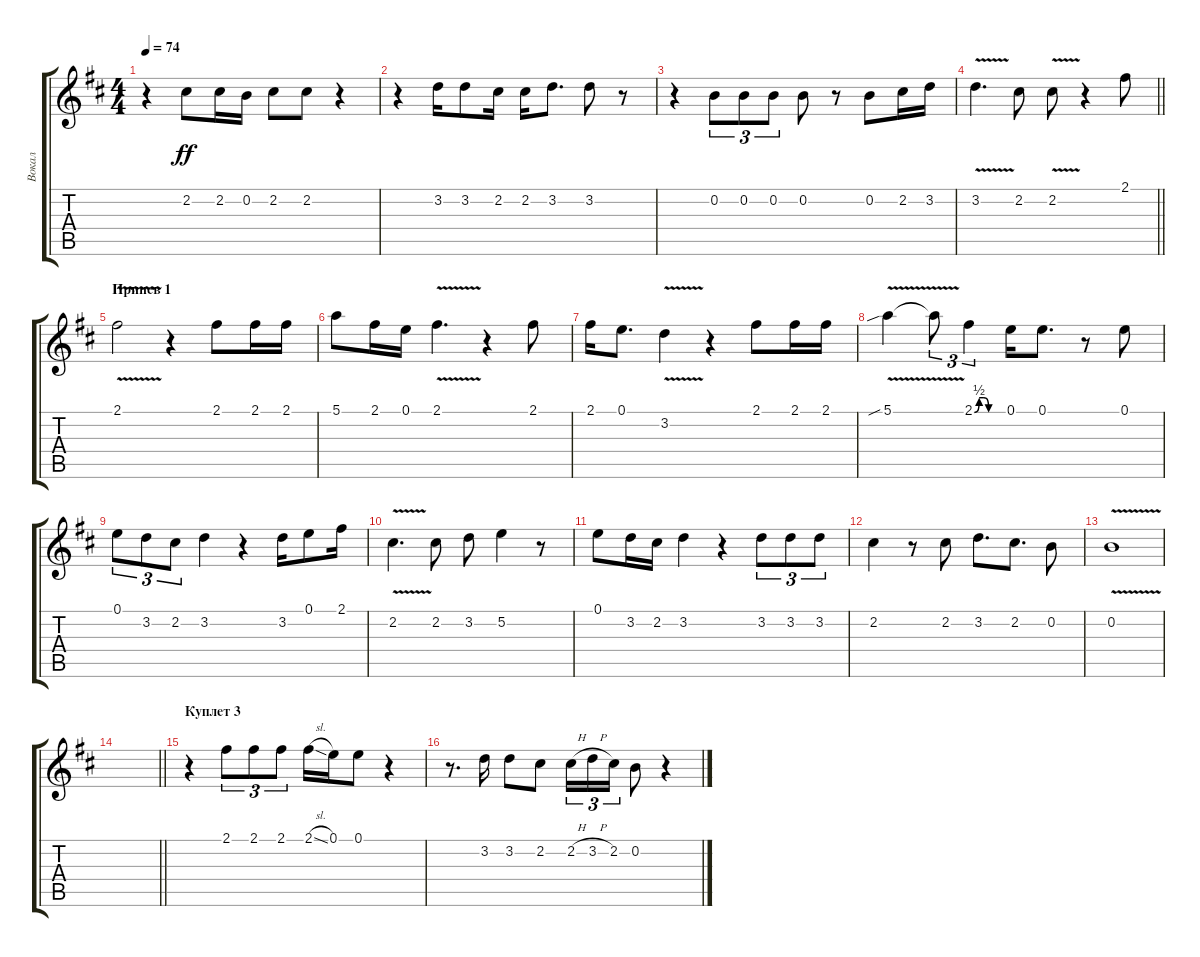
\track ("Вокал" "Вокал") {instrument overdrivenguitar}
\staff {score tabs}
\tuning (E4 B3 G3 D3 A2 E2) {hide}
\ts (4 4)
\tempo 74
\clef g2
\ks bminor
r.4{dy ff} 2.2.8 2.2.16 0.2.16 2.2.8 2.2.8 r.4 |
r.4 3.2.16 3.2.8 2.2.16 2.2.16 3.2.8{d} 3.2.8 r.8 |
r.4 0.2.8{tu (3 2)} 0.2.8{tu (3 2)} 0.2.8{tu (3 2)} 0.2.8 r.8 0.2.8 2.2.16 3.2.16 |
\barLineRight lightlight
3.2{v}.4{d} 2.2.8 2.2{v}.8 r.4 2.1.8 |
\section ("" "Припев 1")
2.1{v}.2 r.4 2.1.8 2.1.16 2.1.16 |
5.1.8 2.1.16 0.1.16 2.1{v}.4{d} r.4 2.1.8 |
2.1.16 0.1.8{d} 3.2{v}.4 r.4 2.1.8 2.1.16 2.1.16 |
5.1{v sib}.4 5.1{t}.8{tu (3 2)} 2.1{be (custom 0 0 10 2 20 2 30 0 60 0)}.4{tu (3 2)} 0.1.16 0.1.8{d} r.8 0.1.8 |
0.1.8{tu (3 2)} 3.2.8{tu (3 2)} 2.2.8{tu (3 2)} 3.2.4 r.4 3.2.16 0.1.8 2.1.16 |
2.2{v}.4{d} 2.2.8 3.2.8 5.2.4 r.8 |
0.1.8 3.2.16 2.2.16 3.2.4 r.4 3.2.8{tu (3 2)} 3.2.8{tu (3 2)} 3.2.8{tu (3 2)} |
2.2.4 r.8 2.2.8 3.2.8{d} 2.2.8{d} 0.2.8 |
0.2{v}.1 |
\barLineRight lightlight
|
\section ("" "Куплет 3")
r.4 2.1.8{tu (3 2)} 2.1.8{tu (3 2)} 2.1.8{tu (3 2)} 2.1{sl}.16 0.1.16 0.1.8 r.4 |
r.8{d} 3.2.16 3.2.8 2.2.8 2.2{h}.16{tu (3 2)} 3.2{h}.16{tu (3 2)} 2.2.16{tu (3 2)} 0.2.8 r.4
